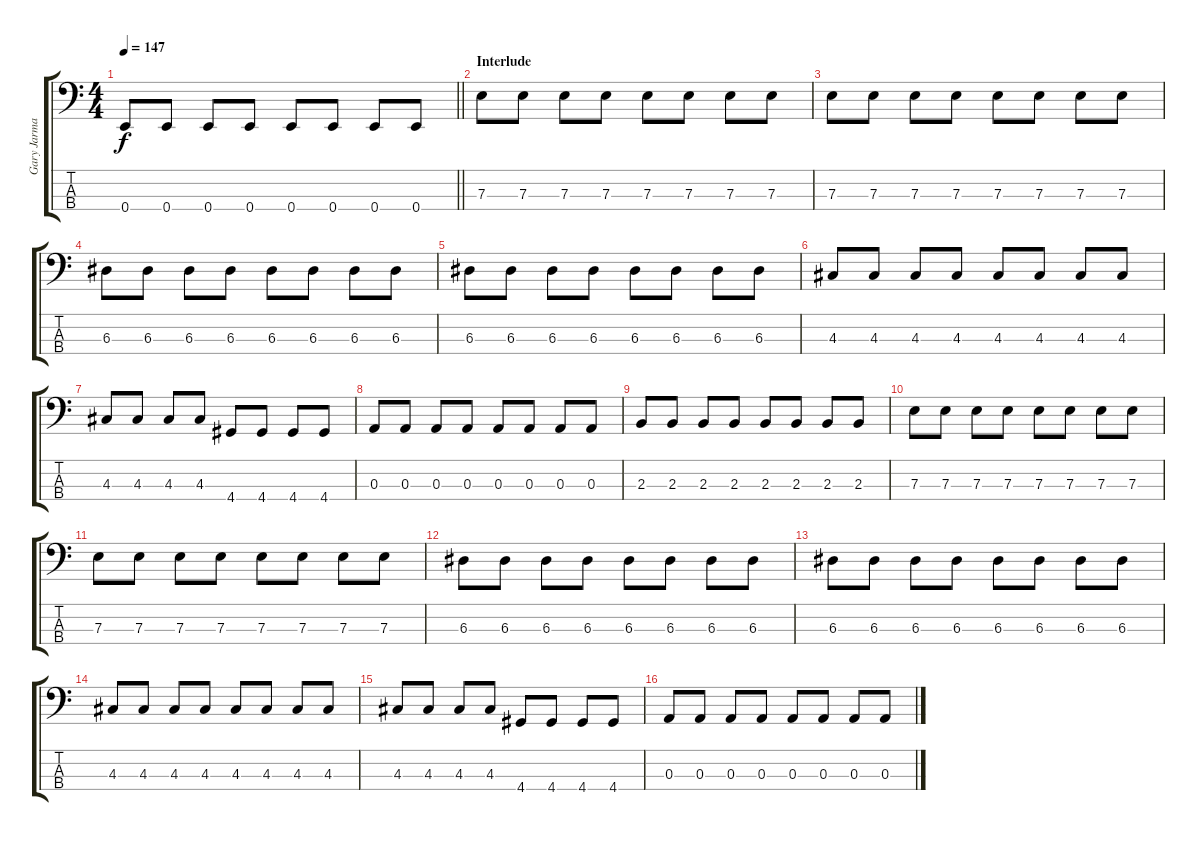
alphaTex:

\track ("Gary Jarman (Bass)" "Gary Jarma") {instrument electricbasspick}
\staff {score tabs}
\tuning (G2 D2 A1 E1) {hide}
\ts (4 4)
\tempo 147
\clef f4
\barLineRight lightlight
\ks c
0.4.8{dy f} 0.4.8 0.4.8 0.4.8 0.4.8 0.4.8 0.4.8 0.4.8 |
\section ("" "Interlude")
7.3.8 7.3.8 7.3.8 7.3.8 7.3.8 7.3.8 7.3.8 7.3.8 |
7.3.8 7.3.8 7.3.8 7.3.8 7.3.8 7.3.8 7.3.8 7.3.8 |
6.3.8 6.3.8 6.3.8 6.3.8 6.3.8 6.3.8 6.3.8 6.3.8 |
6.3.8 6.3.8 6.3.8 6.3.8 6.3.8 6.3.8 6.3.8 6.3.8 |
4.3.8 4.3.8 4.3.8 4.3.8 4.3.8 4.3.8 4.3.8 4.3.8 |
4.3.8 4.3.8 4.3.8 4.3.8 4.4.8 4.4.8 4.4.8 4.4.8 |
0.3.8 0.3.8 0.3.8 0.3.8 0.3.8 0.3.8 0.3.8 0.3.8 |
2.3.8 2.3.8 2.3.8 2.3.8 2.3.8 2.3.8 2.3.8 2.3.8 |
7.3.8 7.3.8 7.3.8 7.3.8 7.3.8 7.3.8 7.3.8 7.3.8 |
7.3.8 7.3.8 7.3.8 7.3.8 7.3.8 7.3.8 7.3.8 7.3.8 |
6.3.8 6.3.8 6.3.8 6.3.8 6.3.8 6.3.8 6.3.8 6.3.8 |
6.3.8 6.3.8 6.3.8 6.3.8 6.3.8 6.3.8 6.3.8 6.3.8 |
4.3.8 4.3.8 4.3.8 4.3.8 4.3.8 4.3.8 4.3.8 4.3.8 |
4.3.8 4.3.8 4.3.8 4.3.8 4.4.8 4.4.8 4.4.8 4.4.8 |
0.3.8 0.3.8 0.3.8 0.3.8 0.3.8 0.3.8 0.3.8 0.3.8
